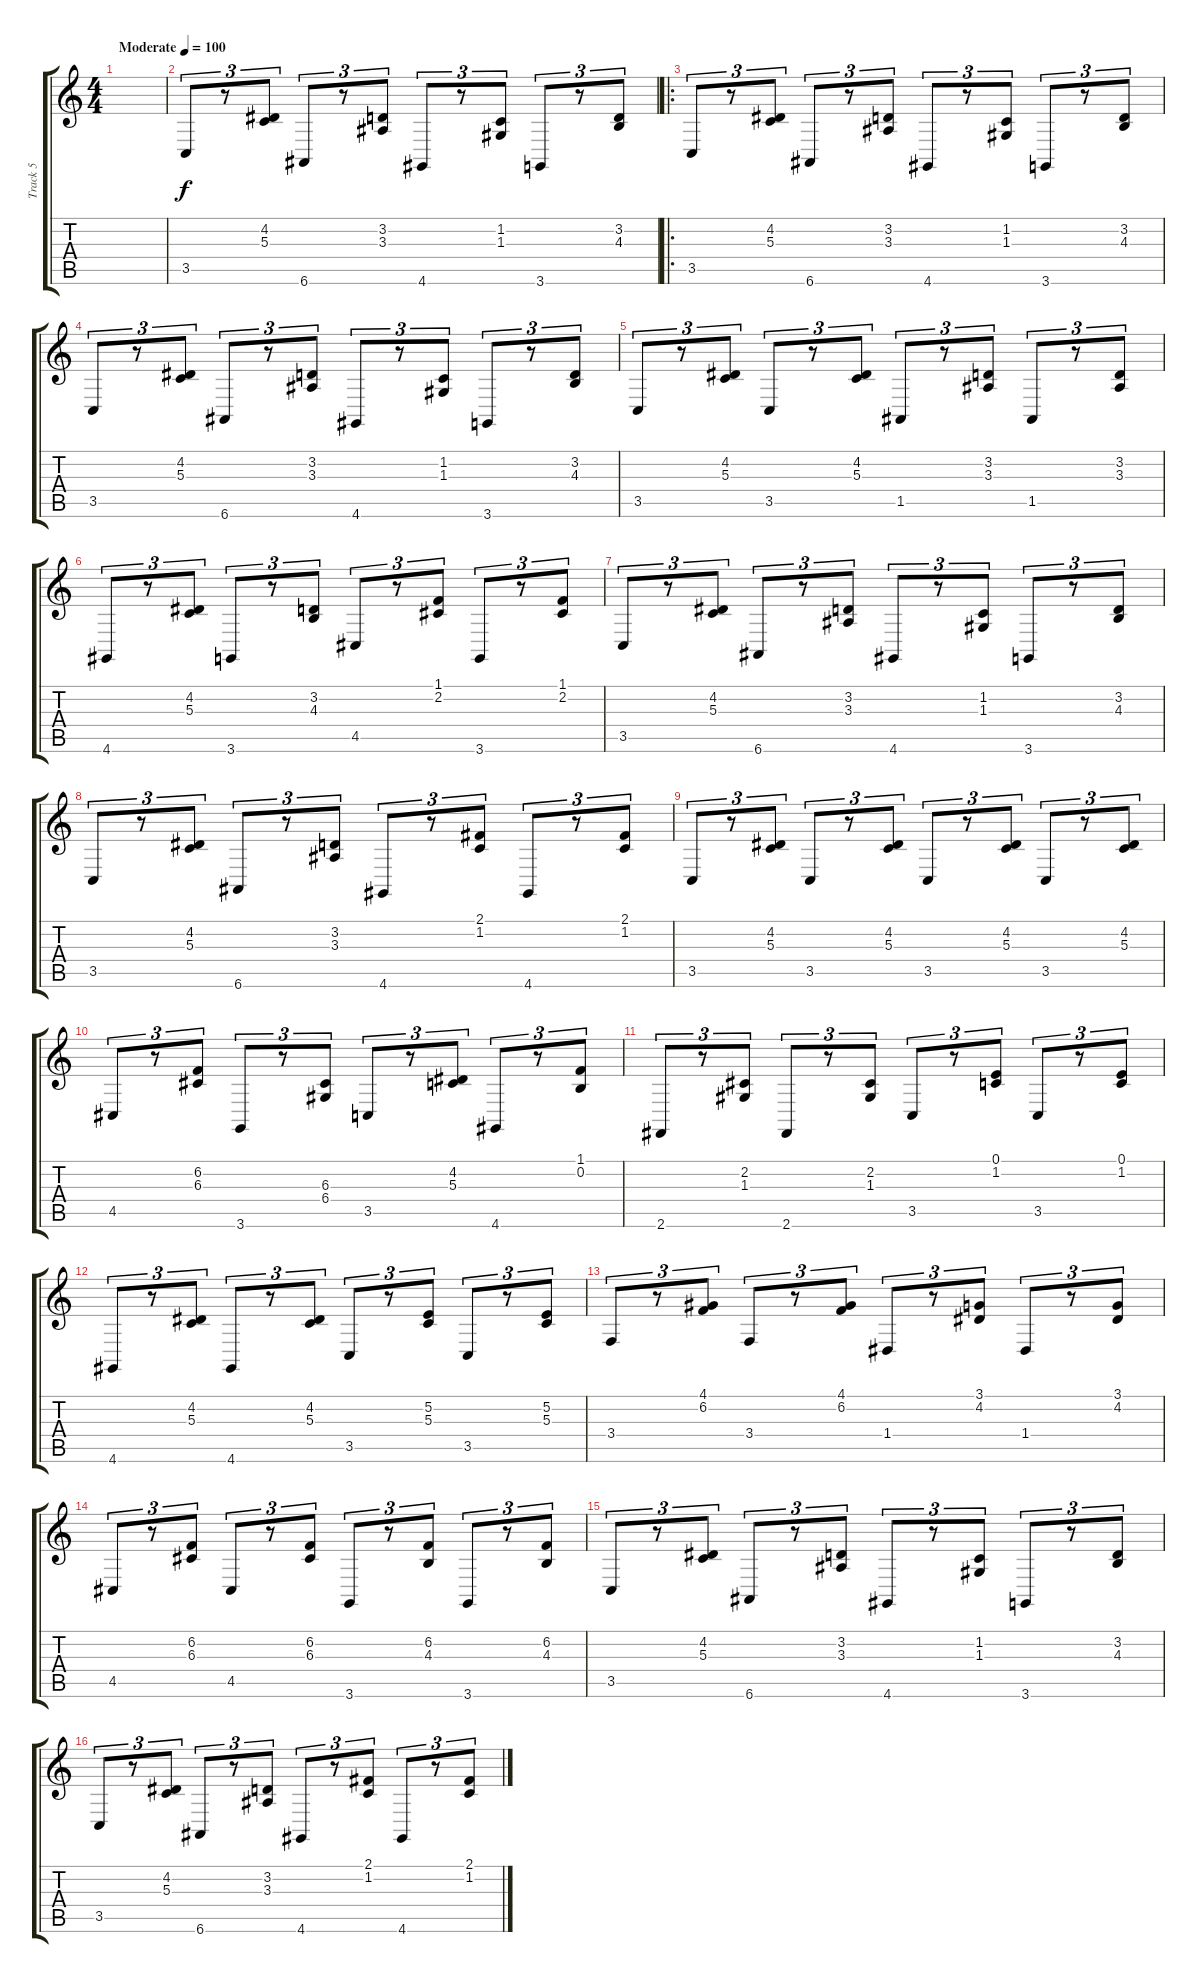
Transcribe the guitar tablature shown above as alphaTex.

\track ("Track 5" "Track 5") {instrument trumpet}
\staff {score tabs}
\tuning (E4 B3 G3 D3 A2 E2) {hide}
\ts (4 4)
\tempo (100 "Moderate")
\clef g2
\ks c
|
3.5.8{tu (3 2)} r.8{tu (3 2)} (4.2 5.3).8{tu (3 2)} 6.6.8{tu (3 2)} r.8{tu (3 2)} (3.2 3.3).8{tu (3 2)} 4.6.8{tu (3 2)} r.8{tu (3 2)} (1.2 1.3).8{tu (3 2)} 3.6.8{tu (3 2)} r.8{tu (3 2)} (3.2 4.3).8{tu (3 2)} |
\ro
3.5.8{tu (3 2)} r.8{tu (3 2)} (4.2 5.3).8{tu (3 2)} 6.6.8{tu (3 2)} r.8{tu (3 2)} (3.2 3.3).8{tu (3 2)} 4.6.8{tu (3 2)} r.8{tu (3 2)} (1.2 1.3).8{tu (3 2)} 3.6.8{tu (3 2)} r.8{tu (3 2)} (3.2 4.3).8{tu (3 2)} |
3.5.8{tu (3 2)} r.8{tu (3 2)} (4.2 5.3).8{tu (3 2)} 6.6.8{tu (3 2)} r.8{tu (3 2)} (3.2 3.3).8{tu (3 2)} 4.6.8{tu (3 2)} r.8{tu (3 2)} (1.2 1.3).8{tu (3 2)} 3.6.8{tu (3 2)} r.8{tu (3 2)} (3.2 4.3).8{tu (3 2)} |
3.5.8{tu (3 2)} r.8{tu (3 2)} (4.2 5.3).8{tu (3 2)} 3.5.8{tu (3 2)} r.8{tu (3 2)} (4.2 5.3).8{tu (3 2)} 1.5.8{tu (3 2)} r.8{tu (3 2)} (3.2 3.3).8{tu (3 2)} 1.5.8{tu (3 2)} r.8{tu (3 2)} (3.2 3.3).8{tu (3 2)} |
4.6.8{tu (3 2)} r.8{tu (3 2)} (4.2 5.3).8{tu (3 2)} 3.6.8{tu (3 2)} r.8{tu (3 2)} (3.2 4.3).8{tu (3 2)} 4.5.8{tu (3 2)} r.8{tu (3 2)} (1.1 2.2).8{tu (3 2)} 3.6.8{tu (3 2)} r.8{tu (3 2)} (1.1 2.2).8{tu (3 2)} |
3.5.8{tu (3 2)} r.8{tu (3 2)} (4.2 5.3).8{tu (3 2)} 6.6.8{tu (3 2)} r.8{tu (3 2)} (3.2 3.3).8{tu (3 2)} 4.6.8{tu (3 2)} r.8{tu (3 2)} (1.2 1.3).8{tu (3 2)} 3.6.8{tu (3 2)} r.8{tu (3 2)} (3.2 4.3).8{tu (3 2)} |
3.5.8{tu (3 2)} r.8{tu (3 2)} (4.2 5.3).8{tu (3 2)} 6.6.8{tu (3 2)} r.8{tu (3 2)} (3.2 3.3).8{tu (3 2)} 4.6.8{tu (3 2)} r.8{tu (3 2)} (2.1 1.2).8{tu (3 2)} 4.6.8{tu (3 2)} r.8{tu (3 2)} (2.1 1.2).8{tu (3 2)} |
3.5.8{tu (3 2)} r.8{tu (3 2)} (4.2 5.3).8{tu (3 2)} 3.5.8{tu (3 2)} r.8{tu (3 2)} (4.2 5.3).8{tu (3 2)} 3.5.8{tu (3 2)} r.8{tu (3 2)} (4.2 5.3).8{tu (3 2)} 3.5.8{tu (3 2)} r.8{tu (3 2)} (4.2 5.3).8{tu (3 2)} |
4.5.8{tu (3 2)} r.8{tu (3 2)} (6.2 6.3).8{tu (3 2)} 3.6.8{tu (3 2)} r.8{tu (3 2)} (6.3 6.4).8{tu (3 2)} 3.5.8{tu (3 2)} r.8{tu (3 2)} (4.2 5.3).8{tu (3 2)} 4.6.8{tu (3 2)} r.8{tu (3 2)} (1.1 0.2).8{tu (3 2)} |
2.6.8{tu (3 2)} r.8{tu (3 2)} (2.2 1.3).8{tu (3 2)} 2.6.8{tu (3 2)} r.8{tu (3 2)} (2.2 1.3).8{tu (3 2)} 3.5.8{tu (3 2)} r.8{tu (3 2)} (0.1 1.2).8{tu (3 2)} 3.5.8{tu (3 2)} r.8{tu (3 2)} (0.1 1.2).8{tu (3 2)} |
4.6.8{tu (3 2)} r.8{tu (3 2)} (4.2 5.3).8{tu (3 2)} 4.6.8{tu (3 2)} r.8{tu (3 2)} (4.2 5.3).8{tu (3 2)} 3.5.8{tu (3 2)} r.8{tu (3 2)} (5.2 5.3).8{tu (3 2)} 3.5.8{tu (3 2)} r.8{tu (3 2)} (5.2 5.3).8{tu (3 2)} |
3.4.8{tu (3 2)} r.8{tu (3 2)} (4.1 6.2).8{tu (3 2)} 3.4.8{tu (3 2)} r.8{tu (3 2)} (4.1 6.2).8{tu (3 2)} 1.4.8{tu (3 2)} r.8{tu (3 2)} (3.1 4.2).8{tu (3 2)} 1.4.8{tu (3 2)} r.8{tu (3 2)} (3.1 4.2).8{tu (3 2)} |
4.5.8{tu (3 2)} r.8{tu (3 2)} (6.2 6.3).8{tu (3 2)} 4.5.8{tu (3 2)} r.8{tu (3 2)} (6.2 6.3).8{tu (3 2)} 3.6.8{tu (3 2)} r.8{tu (3 2)} (6.2 4.3).8{tu (3 2)} 3.6.8{tu (3 2)} r.8{tu (3 2)} (6.2 4.3).8{tu (3 2)} |
3.5.8{tu (3 2)} r.8{tu (3 2)} (4.2 5.3).8{tu (3 2)} 6.6.8{tu (3 2)} r.8{tu (3 2)} (3.2 3.3).8{tu (3 2)} 4.6.8{tu (3 2)} r.8{tu (3 2)} (1.2 1.3).8{tu (3 2)} 3.6.8{tu (3 2)} r.8{tu (3 2)} (3.2 4.3).8{tu (3 2)} |
3.5.8{tu (3 2)} r.8{tu (3 2)} (4.2 5.3).8{tu (3 2)} 6.6.8{tu (3 2)} r.8{tu (3 2)} (3.2 3.3).8{tu (3 2)} 4.6.8{tu (3 2)} r.8{tu (3 2)} (2.1 1.2).8{tu (3 2)} 4.6.8{tu (3 2)} r.8{tu (3 2)} (2.1 1.2).8{tu (3 2)}
